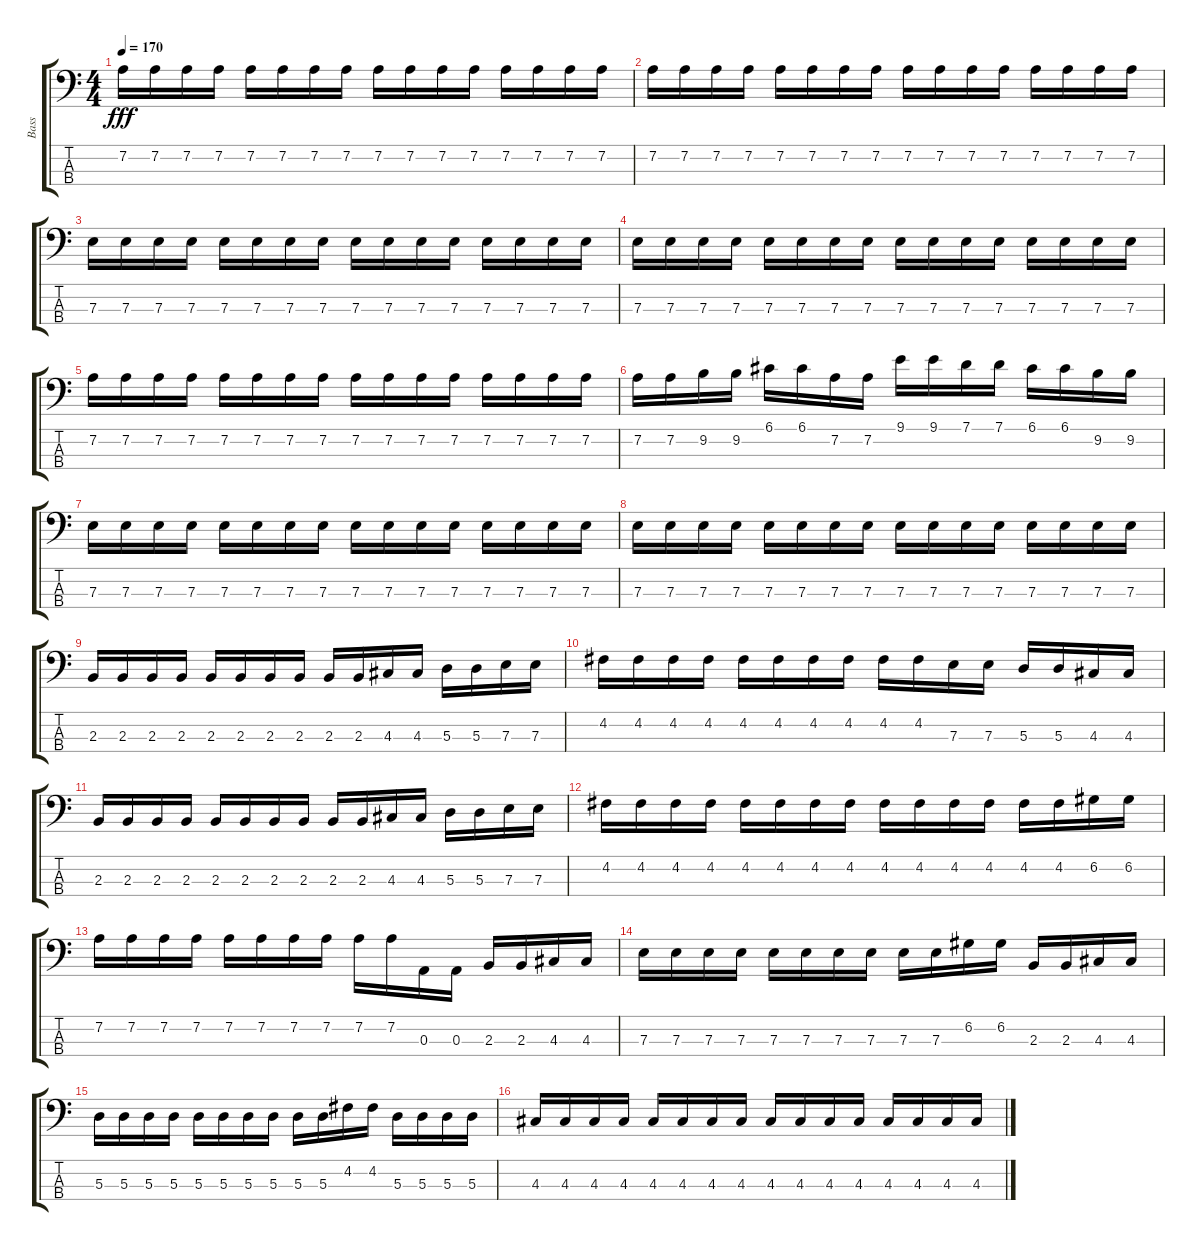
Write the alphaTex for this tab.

\track ("Bass" "Bass") {instrument electricbasspick}
\staff {score tabs}
\tuning (G2 D2 A1 E1) {hide}
\ts (4 4)
\tempo 170
\clef f4
\ks c
7.2.16{dy fff} 7.2.16 7.2.16 7.2.16 7.2.16 7.2.16 7.2.16 7.2.16 7.2.16 7.2.16 7.2.16 7.2.16 7.2.16 7.2.16 7.2.16 7.2.16 |
7.2.16 7.2.16 7.2.16 7.2.16 7.2.16 7.2.16 7.2.16 7.2.16 7.2.16 7.2.16 7.2.16 7.2.16 7.2.16 7.2.16 7.2.16 7.2.16 |
7.3.16 7.3.16 7.3.16 7.3.16 7.3.16 7.3.16 7.3.16 7.3.16 7.3.16 7.3.16 7.3.16 7.3.16 7.3.16 7.3.16 7.3.16 7.3.16 |
7.3.16 7.3.16 7.3.16 7.3.16 7.3.16 7.3.16 7.3.16 7.3.16 7.3.16 7.3.16 7.3.16 7.3.16 7.3.16 7.3.16 7.3.16 7.3.16 |
7.2.16 7.2.16 7.2.16 7.2.16 7.2.16 7.2.16 7.2.16 7.2.16 7.2.16 7.2.16 7.2.16 7.2.16 7.2.16 7.2.16 7.2.16 7.2.16 |
7.2.16 7.2.16 9.2.16 9.2.16 6.1.16 6.1.16 7.2.16 7.2.16 9.1.16 9.1.16 7.1.16 7.1.16 6.1.16 6.1.16 9.2.16 9.2.16 |
7.3.16 7.3.16 7.3.16 7.3.16 7.3.16 7.3.16 7.3.16 7.3.16 7.3.16 7.3.16 7.3.16 7.3.16 7.3.16 7.3.16 7.3.16 7.3.16 |
7.3.16 7.3.16 7.3.16 7.3.16 7.3.16 7.3.16 7.3.16 7.3.16 7.3.16 7.3.16 7.3.16 7.3.16 7.3.16 7.3.16 7.3.16 7.3.16 |
2.3.16 2.3.16 2.3.16 2.3.16 2.3.16 2.3.16 2.3.16 2.3.16 2.3.16 2.3.16 4.3.16 4.3.16 5.3.16 5.3.16 7.3.16 7.3.16 |
4.2.16 4.2.16 4.2.16 4.2.16 4.2.16 4.2.16 4.2.16 4.2.16 4.2.16 4.2.16 7.3.16 7.3.16 5.3.16 5.3.16 4.3.16 4.3.16 |
2.3.16 2.3.16 2.3.16 2.3.16 2.3.16 2.3.16 2.3.16 2.3.16 2.3.16 2.3.16 4.3.16 4.3.16 5.3.16 5.3.16 7.3.16 7.3.16 |
4.2.16 4.2.16 4.2.16 4.2.16 4.2.16 4.2.16 4.2.16 4.2.16 4.2.16 4.2.16 4.2.16 4.2.16 4.2.16 4.2.16 6.2.16 6.2.16 |
7.2.16 7.2.16 7.2.16 7.2.16 7.2.16 7.2.16 7.2.16 7.2.16 7.2.16 7.2.16 0.3.16 0.3.16 2.3.16 2.3.16 4.3.16 4.3.16 |
7.3.16 7.3.16 7.3.16 7.3.16 7.3.16 7.3.16 7.3.16 7.3.16 7.3.16 7.3.16 6.2.16 6.2.16 2.3.16 2.3.16 4.3.16 4.3.16 |
5.3.16 5.3.16 5.3.16 5.3.16 5.3.16 5.3.16 5.3.16 5.3.16 5.3.16 5.3.16 4.2.16 4.2.16 5.3.16 5.3.16 5.3.16 5.3.16 |
4.3.16 4.3.16 4.3.16 4.3.16 4.3.16 4.3.16 4.3.16 4.3.16 4.3.16 4.3.16 4.3.16 4.3.16 4.3.16 4.3.16 4.3.16 4.3.16
